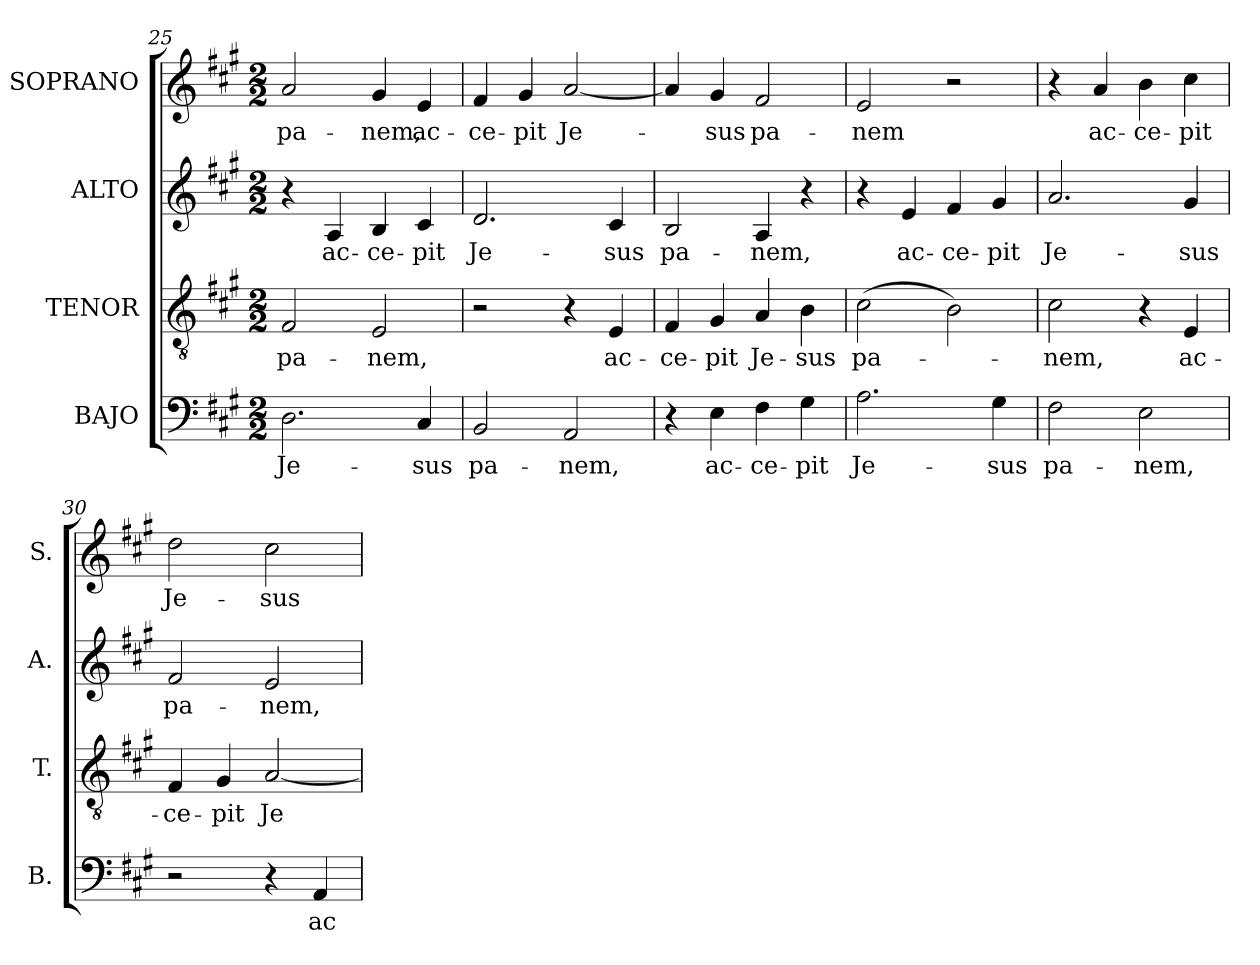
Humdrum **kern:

**kern	**text	**kern	**text	**kern	**text	**kern	**text
*part4	*part4	*part3	*part3	*part2	*part2	*part1	*part1
*staff4	*staff4	*staff3	*staff3	*staff2	*staff2	*staff1	*staff1
*I"BAJO	*	*I"TENOR	*	*I"ALTO	*	*I"SOPRANO	*
*I'B.	*	*I'T.	*	*I'A.	*	*I'S.	*
*clefF4	*	*clefGv2	*	*clefG2	*	*clefG2	*
*	*	*ITrd7c12	*	*	*	*	*
*k[f#c#g#]	*	*k[f#c#g#]	*	*k[f#c#g#]	*	*k[f#c#g#]	*
*A:	*	*A:	*	*A:	*	*A:	*
*M2/2	*	*M2/2	*	*M2/2	*	*M2/2	*
=25	=25	=25	=25	=25	=25	=25	=25
!	!LO:LY:b:color=#000000	!	!	!	!	!	!
!	!	!	!LO:LY:b:color=#000000	!	!	!	!
!	!	!	!	!	!	!	!LO:LY:b:color=#000000
2.Di\	Je-	2FF#i/	pa-	4r	.	2ai/	pa-
!	!	!	!	!	!LO:LY:b:color=#000000	!	!
.	.	.	.	4Ai/	ac-	.	.
!	!	!	!LO:LY:b:color=#000000	!	!	!	!
!	!	!	!	!	!LO:LY:b:color=#000000	!	!
!	!	!	!	!	!	!	!LO:LY:b:color=#000000
.	.	2EEi/	-nem,	4Bi/	-ce-	4g#i/	-nem,
!	!LO:LY:b:color=#000000	!	!	!	!	!	!
!	!	!	!	!	!LO:LY:b:color=#000000	!	!
!	!	!	!	!	!	!	!LO:LY:b:color=#000000
4C#i/	-sus	.	.	4c#i/	-pit	4ei/	ac-
=26	=26	=26	=26	=26	=26	=26	=26
!	!LO:LY:b:color=#000000	!	!	!	!	!	!
!	!	!	!	!	!LO:LY:b:color=#000000	!	!
!	!	!	!	!	!	!	!LO:LY:b:color=#000000
2BBi/	pa-	2r	.	2.di/	Je-	4f#i/	-ce-
!	!	!	!	!	!	!	!LO:LY:b:color=#000000
.	.	.	.	.	.	4g#i/	-pit
!	!LO:LY:b:color=#000000	!	!	!	!	!	!
!	!	!	!	!	!	!	!LO:LY:b:color=#000000
2AAi/	-nem,	4r	.	.	.	[2ai/	Je-
!	!	!	!LO:LY:b:color=#000000	!	!	!	!
!	!	!	!	!	!LO:LY:b:color=#000000	!	!
.	.	4EEi/	ac-	4c#i/	-sus	.	.
!!LO:LB:g=z
=27	=27	=27	=27	=27	=27	=27	=27
!	!	!	!LO:LY:b:color=#000000	!	!	!	!
!	!	!	!	!	!LO:LY:b:color=#000000	!	!
4r	.	4FF#i/	-ce-	2Bi/	pa-	4ai/]	.
!	!LO:LY:b:color=#000000	!	!	!	!	!	!
!	!	!	!LO:LY:b:color=#000000	!	!	!	!
!	!	!	!	!	!	!	!LO:LY:b:color=#000000
4Ei\	ac-	4GG#i/	-pit	.	.	4g#i/	-sus
!	!LO:LY:b:color=#000000	!	!	!	!	!	!
!	!	!	!LO:LY:b:color=#000000	!	!	!	!
!	!	!	!	!	!LO:LY:b:color=#000000	!	!
!	!	!	!	!	!	!	!LO:LY:b:color=#000000
4F#i\	-ce-	4AAi/	Je-	4Ai/	-nem,	2f#i/	pa-
!	!LO:LY:b:color=#000000	!	!	!	!	!	!
!	!	!	!LO:LY:b:color=#000000	!	!	!	!
4G#i\	-pit	4BBi\	-sus	4r	.	.	.
=28	=28	=28	=28	=28	=28	=28	=28
!	!LO:LY:b:color=#000000	!	!	!	!	!	!
!	!	!	!LO:LY:b:color=#000000	!	!	!	!
!	!	!	!	!	!	!	!LO:LY:b:color=#000000
2.Ai\	Je-	(2C#i\	pa-	4r	.	2ei/	-nem
!	!	!	!	!	!LO:LY:b:color=#000000	!	!
.	.	.	.	4ei/	ac-	.	.
!	!	!	!	!	!LO:LY:b:color=#000000	!	!
.	.	2BBi\)	.	4f#i/	-ce-	2r	.
!	!LO:LY:b:color=#000000	!	!	!	!	!	!
!	!	!	!	!	!LO:LY:b:color=#000000	!	!
4G#i\	-sus	.	.	4g#i/	-pit	.	.
=29	=29	=29	=29	=29	=29	=29	=29
!	!LO:LY:b:color=#000000	!	!	!	!	!	!
!	!	!	!LO:LY:b:color=#000000	!	!	!	!
!	!	!	!	!	!LO:LY:b:color=#000000	!	!
2F#i\	pa-	2C#i\	-nem,	2.ai/	Je-	4r	.
!	!	!	!	!	!	!	!LO:LY:b:color=#000000
.	.	.	.	.	.	4ai/	ac-
!	!LO:LY:b:color=#000000	!	!	!	!	!	!
!	!	!	!	!	!	!	!LO:LY:b:color=#000000
2Ei\	-nem,	4r	.	.	.	4bi\	-ce-
!	!	!	!LO:LY:b:color=#000000	!	!	!	!
!	!	!	!	!	!LO:LY:b:color=#000000	!	!
!	!	!	!	!	!	!	!LO:LY:b:color=#000000
.	.	4EEi/	ac-	4g#i/	-sus	4cc#i\	-pit
=30	=30	=30	=30	=30	=30	=30	=30
!	!	!	!LO:LY:b:color=#000000	!	!	!	!
!	!	!	!	!	!LO:LY:b:color=#000000	!	!
!	!	!	!	!	!	!	!LO:LY:b:color=#000000
2r	.	4FF#i/	-ce-	2f#i/	pa-	2ddi\	Je-
!	!	!	!LO:LY:b:color=#000000	!	!	!	!
.	.	4GG#i/	-pit	.	.	.	.
!	!	!	!LO:LY:b:color=#000000	!	!	!	!
!	!	!	!	!	!LO:LY:b:color=#000000	!	!
!	!	!	!	!	!	!	!LO:LY:b:color=#000000
4r	.	[2AAi/	Je-	2ei/	-nem,	2cc#i\	-sus
!	!LO:LY:b:color=#000000	!	!	!	!	!	!
4AAi/	ac-	.	.	.	.	.	.
=	=	=	=	=	=	=	=
*-	*-	*-	*-	*-	*-	*-	*-
